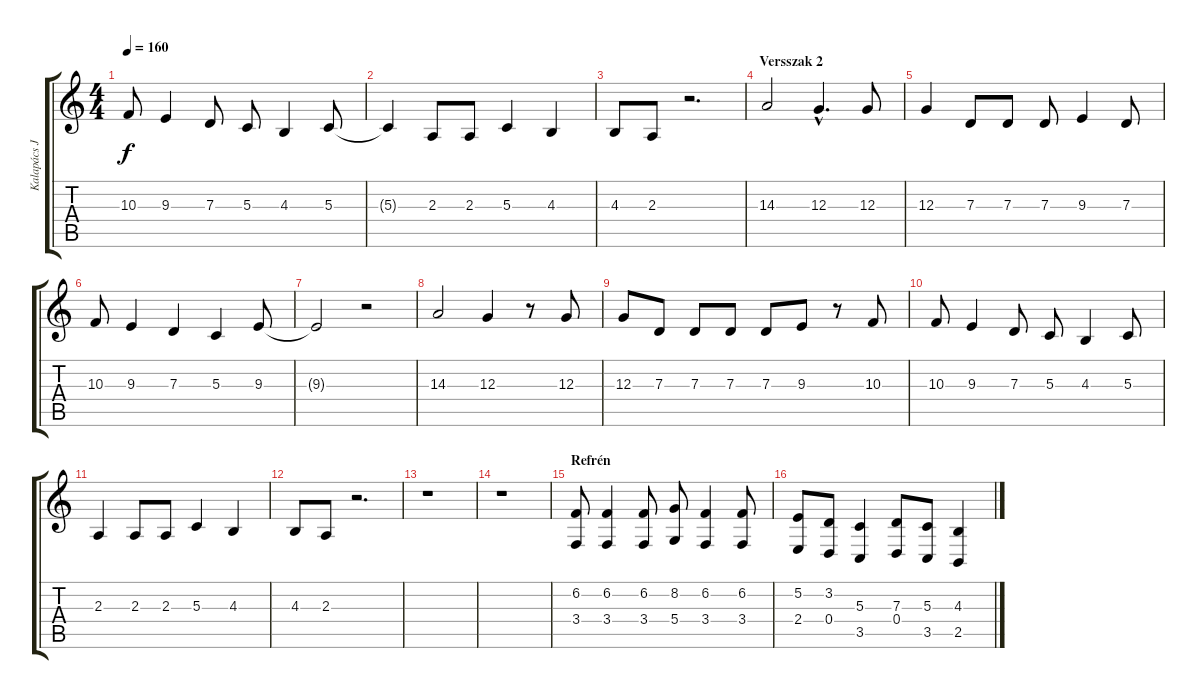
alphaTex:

\track ("Kalapács József" "Kalapács J") {instrument bassoon}
\staff {score tabs}
\tuning (E4 B3 G3 D3 A2 E2) {hide}
\ts (4 4)
\tempo 160
\clef g2
\ks c
10.3.8{dy f} 9.3.4 7.3.8 5.3.8 4.3.4 5.3.8 |
5.3{t}.4 2.3.8 2.3.8 5.3.4 4.3.4 |
4.3.8 2.3.8 r.2{d} |
\section ("" "Versszak 2")
14.3.2 12.3{hac}.4{d} 12.3.8 |
12.3.4 7.3.8 7.3.8 7.3.8 9.3.4 7.3.8 |
10.3.8 9.3.4 7.3.4 5.3.4 9.3.8 |
9.3{t}.2 r.2 |
14.3.2 12.3.4 r.8 12.3.8 |
12.3.8 7.3.8 7.3.8 7.3.8 7.3.8 9.3.8 r.8 10.3.8 |
10.3.8 9.3.4 7.3.8 5.3.8 4.3.4 5.3.8 |
2.3.4 2.3.8 2.3.8 5.3.4 4.3.4 |
4.3.8 2.3.8 r.2{d} |
r.1 |
r.1 |
\section ("" "Refrén")
(6.2 3.4).8 (6.2 3.4).4 (6.2 3.4).8 (8.2 5.4).8 (6.2 3.4).4 (6.2 3.4).8 |
(5.2 2.4).8 (3.2 0.4).8 (5.3 3.5).4 (7.3 0.4).8 (5.3 3.5).8 (4.3 2.5).4
